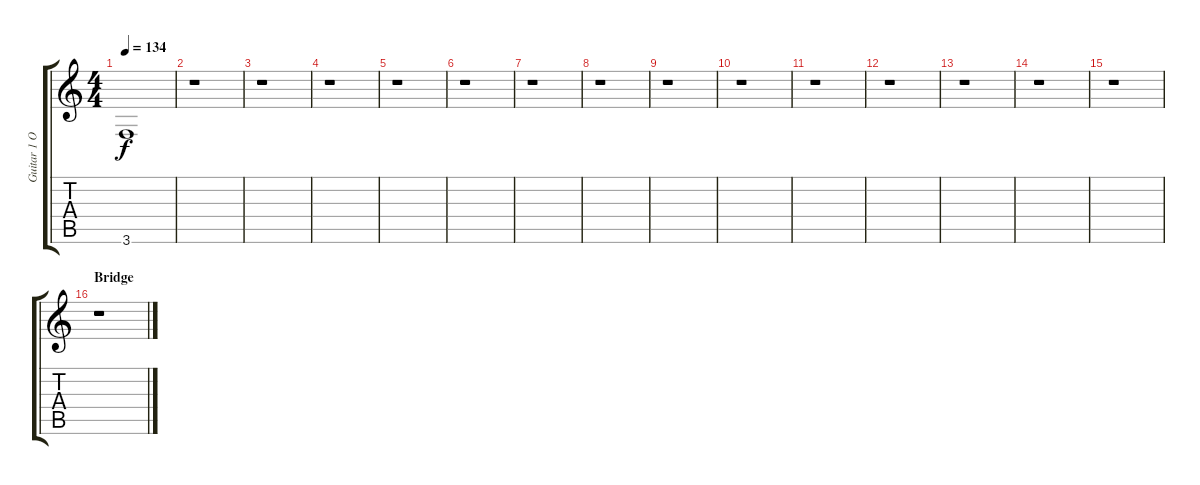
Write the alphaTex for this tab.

\track ("Guitar 1 Octaver" "Guitar 1 O") {instrument distortionguitar}
\staff {score tabs}
\tuning (D4 A3 F3 C3 G2 D2) {hide}
\ts (4 4)
\tempo 134
\clef g2
\ks c
3.6{t}.1{dy f} |
r.1 |
r.1 |
r.1 |
r.1 |
r.1 |
r.1 |
r.1 |
r.1 |
r.1 |
r.1 |
r.1 |
r.1 |
r.1 |
r.1 |
\section ("" "Bridge")
r.1
